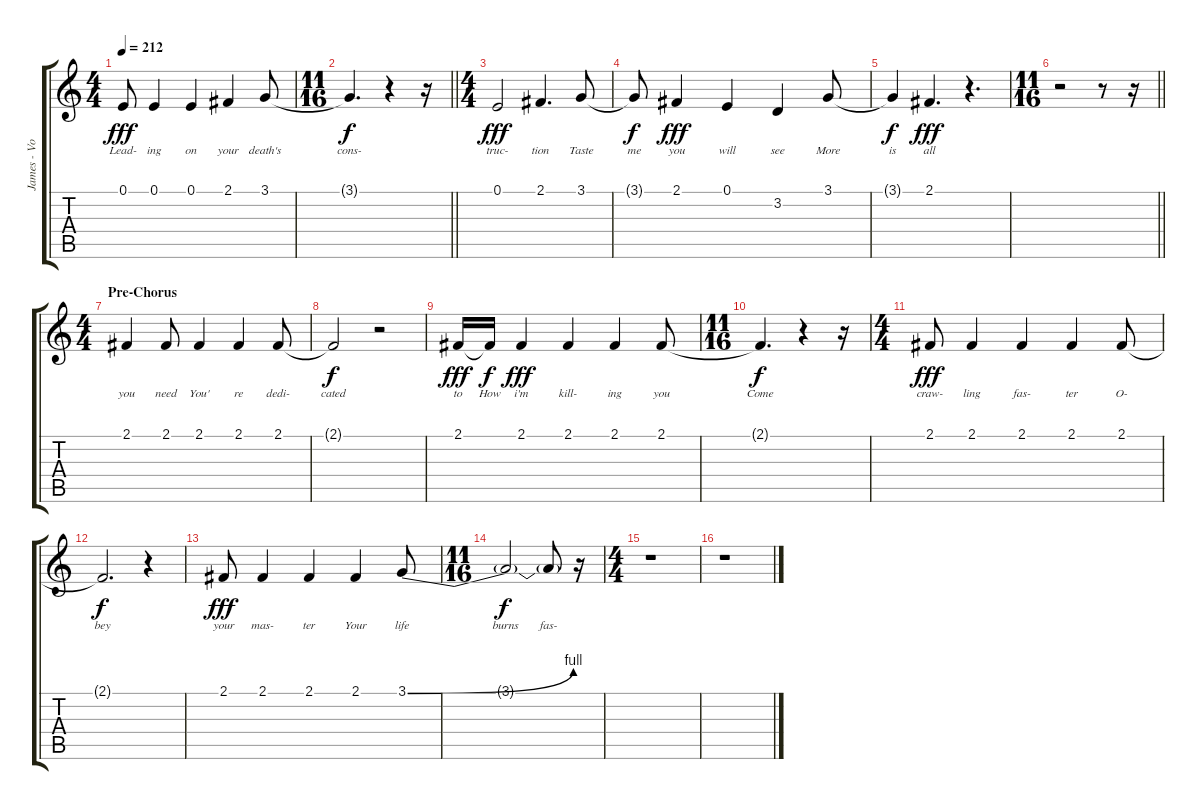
\track ("James - Vocals" "James - Vo") {instrument lead6voice}
\staff {score tabs}
\tuning (E4 B3 G3 D3 A2 E2) {hide}
\ts (4 4)
\tempo 212
\clef g2
\ks c
0.1.8{lyrics (0 "Lead-") lyrics (1 "") lyrics (2 "") lyrics (3 "") lyrics (4 "") dy fff} 0.1.4{lyrics (0 "ing") lyrics (1 "") lyrics (2 "") lyrics (3 "") lyrics (4 "")} 0.1.4{lyrics (0 "on") lyrics (1 "") lyrics (2 "") lyrics (3 "") lyrics (4 "")} 2.1.4{lyrics (0 "your") lyrics (1 "") lyrics (2 "") lyrics (3 "") lyrics (4 "")} 3.1.8{lyrics (0 "death's") lyrics (1 "") lyrics (2 "") lyrics (3 "") lyrics (4 "")} |
\ts (11 16)
\barLineRight lightlight
3.1{t}.4{d lyrics (0 "cons-") lyrics (1 "") lyrics (2 "") lyrics (3 "") lyrics (4 "") dy f} r.4 r.16 |
\ts (4 4)
0.1.2{lyrics (0 "truc-") lyrics (1 "") lyrics (2 "") lyrics (3 "") lyrics (4 "") dy fff} 2.1.4{d lyrics (0 "tion") lyrics (1 "") lyrics (2 "") lyrics (3 "") lyrics (4 "")} 3.1.8{lyrics (0 "Taste") lyrics (1 "") lyrics (2 "") lyrics (3 "") lyrics (4 "")} |
3.1{t}.8{lyrics (0 "me") lyrics (1 "") lyrics (2 "") lyrics (3 "") lyrics (4 "") dy f} 2.1.4{lyrics (0 "you") lyrics (1 "") lyrics (2 "") lyrics (3 "") lyrics (4 "") dy fff} 0.1.4{lyrics (0 "will") lyrics (1 "") lyrics (2 "") lyrics (3 "") lyrics (4 "")} 3.2.4{lyrics (0 "see") lyrics (1 "") lyrics (2 "") lyrics (3 "") lyrics (4 "")} 3.1.8{lyrics (0 "More") lyrics (1 "") lyrics (2 "") lyrics (3 "") lyrics (4 "")} |
3.1{t}.4{lyrics (0 "is") lyrics (1 "") lyrics (2 "") lyrics (3 "") lyrics (4 "") dy f} 2.1.4{d lyrics (0 "all") lyrics (1 "") lyrics (2 "") lyrics (3 "") lyrics (4 "") dy fff} r.4{d} |
\ts (11 16)
\barLineRight lightlight
r.2 r.8 r.16 |
\ts (4 4)
\section ("" "Pre-Chorus")
2.1.4{lyrics (0 "you") lyrics (1 "") lyrics (2 "") lyrics (3 "") lyrics (4 "")} 2.1.8{lyrics (0 "need") lyrics (1 "") lyrics (2 "") lyrics (3 "") lyrics (4 "")} 2.1.4{lyrics (0 "You'") lyrics (1 "") lyrics (2 "") lyrics (3 "") lyrics (4 "")} 2.1.4{lyrics (0 "re") lyrics (1 "") lyrics (2 "") lyrics (3 "") lyrics (4 "")} 2.1.8{lyrics (0 "dedi-") lyrics (1 "") lyrics (2 "") lyrics (3 "") lyrics (4 "")} |
2.1{t}.2{lyrics (0 "cated") lyrics (1 "") lyrics (2 "") lyrics (3 "") lyrics (4 "") dy f} r.2 |
2.1.16{lyrics (0 "to") lyrics (1 "") lyrics (2 "") lyrics (3 "") lyrics (4 "") dy fff} 2.1{t}.16{lyrics (0 "How") lyrics (1 "") lyrics (2 "") lyrics (3 "") lyrics (4 "") dy f} 2.1.4{lyrics (0 "i'm") lyrics (1 "") lyrics (2 "") lyrics (3 "") lyrics (4 "") dy fff} 2.1.4{lyrics (0 "kill-") lyrics (1 "") lyrics (2 "") lyrics (3 "") lyrics (4 "")} 2.1.4{lyrics (0 "ing") lyrics (1 "") lyrics (2 "") lyrics (3 "") lyrics (4 "")} 2.1.8{lyrics (0 "you") lyrics (1 "") lyrics (2 "") lyrics (3 "") lyrics (4 "")} |
\ts (11 16)
2.1{t}.4{d lyrics (0 "Come") lyrics (1 "") lyrics (2 "") lyrics (3 "") lyrics (4 "") dy f} r.4 r.16 |
\ts (4 4)
2.1.8{lyrics (0 "craw-") lyrics (1 "") lyrics (2 "") lyrics (3 "") lyrics (4 "") dy fff} 2.1.4{lyrics (0 "ling") lyrics (1 "") lyrics (2 "") lyrics (3 "") lyrics (4 "")} 2.1.4{lyrics (0 "fas-") lyrics (1 "") lyrics (2 "") lyrics (3 "") lyrics (4 "")} 2.1.4{lyrics (0 "ter") lyrics (1 "") lyrics (2 "") lyrics (3 "") lyrics (4 "")} 2.1.8{lyrics (0 "O-") lyrics (1 "") lyrics (2 "") lyrics (3 "") lyrics (4 "")} |
2.1{t}.2{d lyrics (0 "bey") lyrics (1 "") lyrics (2 "") lyrics (3 "") lyrics (4 "") dy f} r.4 |
2.1.8{lyrics (0 "your") lyrics (1 "") lyrics (2 "") lyrics (3 "") lyrics (4 "") dy fff} 2.1.4{lyrics (0 "mas-") lyrics (1 "") lyrics (2 "") lyrics (3 "") lyrics (4 "")} 2.1.4{lyrics (0 "ter") lyrics (1 "") lyrics (2 "") lyrics (3 "") lyrics (4 "")} 2.1.4{lyrics (0 "Your") lyrics (1 "") lyrics (2 "") lyrics (3 "") lyrics (4 "")} 3.1{be (bend 0 0 60 4)}.8{lyrics (0 "life") lyrics (1 "") lyrics (2 "") lyrics (3 "") lyrics (4 "")} |
\ts (11 16)
3.1{t}.2{lyrics (0 "burns") lyrics (1 "") lyrics (2 "") lyrics (3 "") lyrics (4 "") dy f} 3.1{t}.8{lyrics (0 "fas-") lyrics (1 "") lyrics (2 "") lyrics (3 "") lyrics (4 "")} r.16 |
\ts (4 4)
r.1 |
r.1
